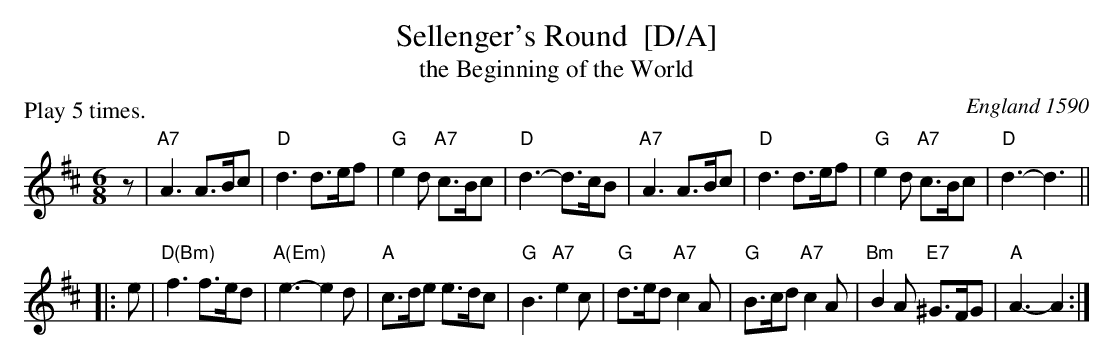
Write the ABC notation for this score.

X:1
T: Sellenger's Round  [D/A]
T: the Beginning of the World
O: England 1590
M: 6/8
L: 1/8
P: Play 5 times.
K: D
z \
| "A7"A3 A>Bc | "D"d3 d>ef | "G"e2d "A7"c>Bc | "D"d3- d>cB \
| "A7"A3 A>Bc | "D"d3 d>ef | "G"e2d "A7"c>Bc | "D"d3- d3 ||
|: e \
| "D(Bm)"f3 f>ed | "A(Em)"e3- e2d | "A"c>de e>dc | "G"B3 "A7"e2c \
| "G"d>ed "A7"c2A | "G"B>cd "A7"c2A | "Bm"B2A "E7"^G>FG | "A"A3- A2 :|
